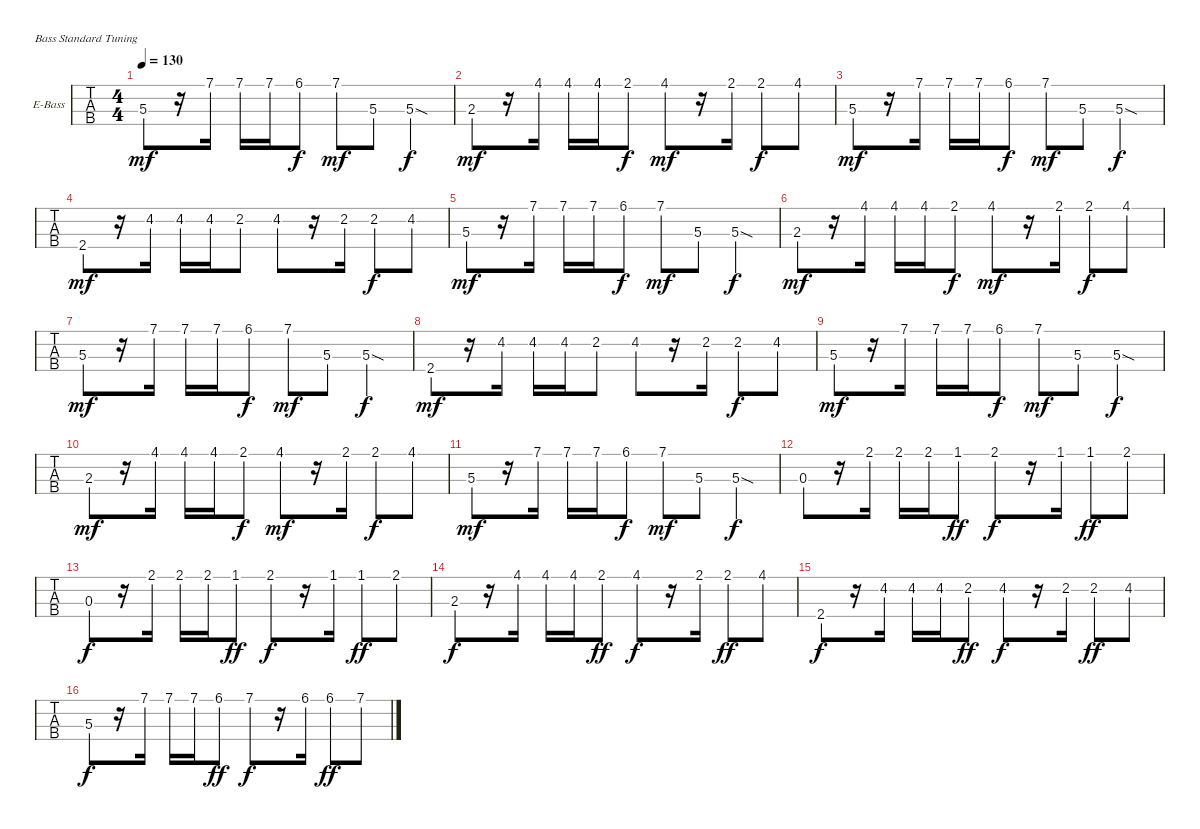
\bracketExtendMode groupsimilarinstruments
\firstSystemTrackNameOrientation horizontal
\otherSystemsTrackNameOrientation horizontal
\track ("BASS" "E-Bass") {instrument electricbassfinger}
\staff {tabs}
\tuning (G2 D2 A1 E1)
\ts (4 4)
\tempo 130
\clef f4
\scale
0.333333
\ks f#minor
5.3.8{dy mf} r.16 7.1{ac st}.16 7.1{ac st}.16 7.1{ac st}.16 6.1.8{dy f} 7.1{ac st}.8{dy mf} 5.3.8 5.3{sod}.4{dy f} |
\scale
0.333333 2.3{ac st}.8{dy mf} r.16 4.1{ac st}.16 4.1{ac st}.16 4.1{ac st}.16 2.1.8{dy f} 4.1{ac st}.8{dy mf} r.16 2.1{ac st}.16 2.1.8{dy f} 4.1.8 |
\scale
0.333333 5.3.8{dy mf} r.16 7.1{ac st}.16 7.1{ac st}.16 7.1{ac st}.16 6.1.8{dy f} 7.1{ac st}.8{dy mf} 5.3.8 5.3{sod}.4{dy f} |
\scale
0.333333 2.4{ac st}.8{dy mf} r.16 4.2{ac st}.16 4.2{ac st}.16 4.2{ac st}.16 2.2{ac st}.8 4.2{ac st}.8 r.16 2.2{ac st}.16 2.2.8{dy f} 4.2.8 |
\scale
0.333333 5.3.8{dy mf} r.16 7.1{ac st}.16 7.1{ac st}.16 7.1{ac st}.16 6.1.8{dy f} 7.1{ac st}.8{dy mf} 5.3.8 5.3{sod}.4{dy f} |
\scale
0.333333 2.3{ac st}.8{dy mf} r.16 4.1{ac st}.16 4.1{ac st}.16 4.1{ac st}.16 2.1.8{dy f} 4.1{ac st}.8{dy mf} r.16 2.1{ac st}.16 2.1.8{dy f} 4.1.8 |
\scale
0.333333 5.3.8{dy mf} r.16 7.1{ac st}.16 7.1{ac st}.16 7.1{ac st}.16 6.1.8{dy f} 7.1{ac st}.8{dy mf} 5.3.8 5.3{sod}.4{dy f} |
\scale
0.333333 2.4{ac st}.8{dy mf} r.16 4.2{ac st}.16 4.2{ac st}.16 4.2{ac st}.16 2.2{ac st}.8 4.2{ac st}.8 r.16 2.2{ac st}.16 2.2.8{dy f} 4.2.8 |
\scale
0.333333 5.3.8{dy mf} r.16 7.1{ac st}.16 7.1{ac st}.16 7.1{ac st}.16 6.1.8{dy f} 7.1{ac st}.8{dy mf} 5.3.8 5.3{sod}.4{dy f} |
\scale
0.333333 2.3{ac st}.8{dy mf} r.16 4.1{ac st}.16 4.1{ac st}.16 4.1{ac st}.16 2.1.8{dy f} 4.1{ac st}.8{dy mf} r.16 2.1{ac st}.16 2.1.8{dy f} 4.1.8 |
\scale
0.333333 5.3.8{dy mf} r.16 7.1{ac st}.16 7.1{ac st}.16 7.1{ac st}.16 6.1.8{dy f} 7.1{ac st}.8{dy mf} 5.3.8 5.3{sod}.4{dy f} |
\scale
0.333333 0.3{ac st}.8 r.16 2.1{ac st}.16 2.1{ac st}.16 2.1{ac st}.16 1.1.8{dy ff} 2.1{ac st}.8{dy f} r.16 1.1{ac st}.16 1.1.8{dy ff} 2.1.8 |
\scale
0.333333 0.3{ac st}.8{dy f} r.16 2.1{ac st}.16 2.1{ac st}.16 2.1{ac st}.16 1.1.8{dy ff} 2.1{ac st}.8{dy f} r.16 1.1{ac st}.16 1.1.8{dy ff} 2.1.8 |
\scale
0.333333 2.3{ac st}.8{dy f} r.16 4.1{ac st}.16 4.1{ac st}.16 4.1{ac st}.16 2.1.8{dy ff} 4.1{ac st}.8{dy f} r.16 2.1{ac st}.16 2.1.8{dy ff} 4.1.8 |
\scale
0.333333 2.4{ac st}.8{dy f} r.16 4.2{ac st}.16 4.2{ac st}.16 4.2{ac st}.16 2.2.8{dy ff} 4.2{ac st}.8{dy f} r.16 2.2{ac st}.16 2.2.8{dy ff} 4.2.8 |
\scale
0.333333 5.3.8{dy f} r.16 7.1{ac st}.16 7.1{ac st}.16 7.1{ac st}.16 6.1.8{dy ff} 7.1{ac st}.8{dy f} r.16 6.1{ac st}.16 6.1.8{dy ff} 7.1.8
